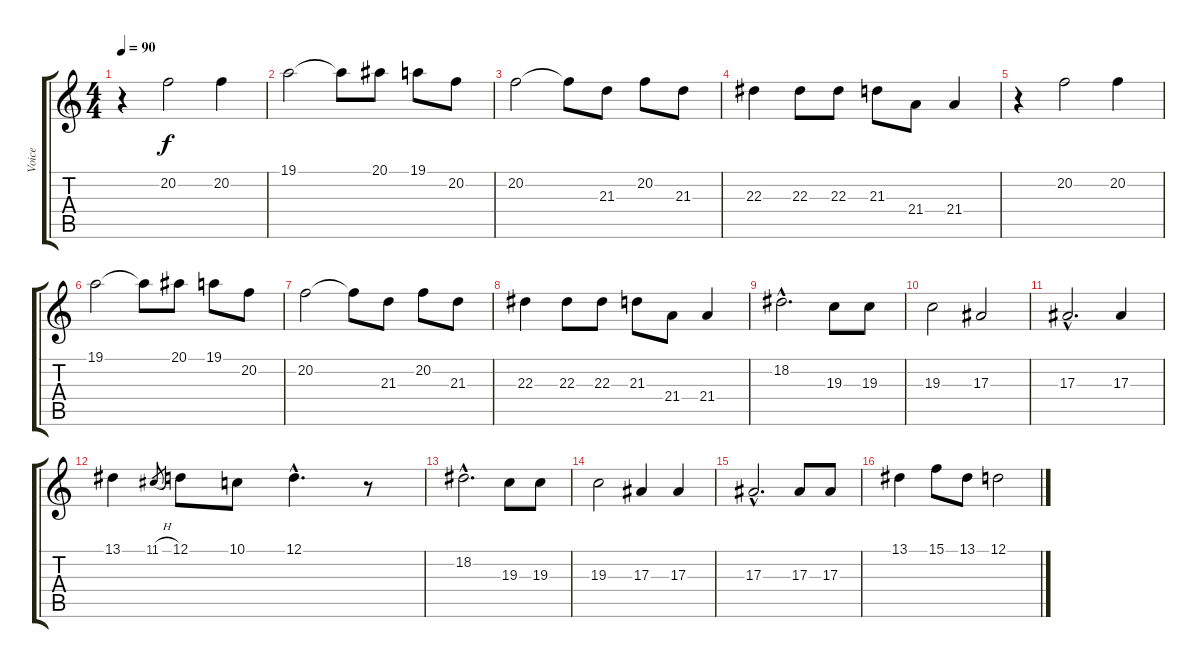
\track ("Voice" "Voice") {instrument lead2sawtooth}
\staff {score tabs}
\tuning (D4 A3 F3 C3 G2 D2) {hide}
\ts (4 4)
\tempo 90
\clef g2
\ks c
r.4{dy f} 20.2.2 20.2.4 |
19.1.2 19.1{t}.8 20.1.8 19.1.8 20.2.8 |
20.2.2 20.2{t}.8 21.3.8 20.2.8 21.3.8 |
22.3.4 22.3.8 22.3.8 21.3.8 21.4.8 21.4.4 |
r.4 20.2.2 20.2.4 |
19.1.2 19.1{t}.8 20.1.8 19.1.8 20.2.8 |
20.2.2 20.2{t}.8 21.3.8 20.2.8 21.3.8 |
22.3.4 22.3.8 22.3.8 21.3.8 21.4.8 21.4.4 |
18.2{hac}.2{d} 19.3.8 19.3.8 |
19.3.2 17.3.2 |
17.3{hac}.2{d} 17.3.4 |
13.1.4 11.1{h}.8{gr} 12.1.8 10.1.8 12.1{hac}.4{d} r.8 |
18.2{hac}.2{d} 19.3.8 19.3.8 |
19.3.2 17.3.4 17.3.4 |
17.3{hac}.2{d} 17.3.8 17.3.8 |
13.1.4 15.1.8 13.1.8 12.1.2
